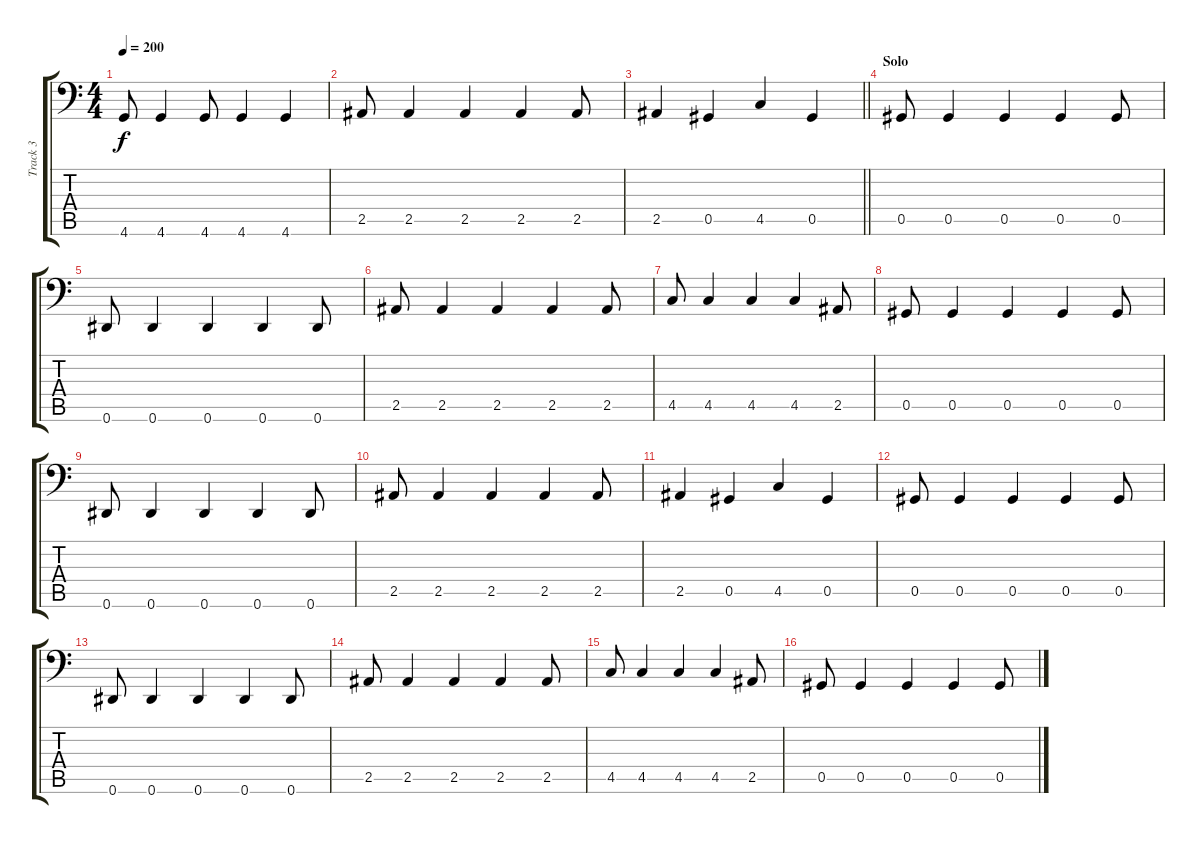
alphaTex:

\track ("Track 3" "Track 3") {instrument electricbasspick}
\staff {score tabs}
\tuning (Eb3 Bb2 Gb2 Db2 Ab1 Eb1) {hide}
\ts (4 4)
\tempo 200
\clef f4
\ks c
4.6.8{dy f} 4.6.4 4.6.8 4.6.4 4.6.4 |
2.5.8 2.5.4 2.5.4 2.5.4 2.5.8 |
\barLineRight lightlight
2.5.4 0.5.4 4.5.4 0.5.4 |
\section ("" "Solo")
0.5.8 0.5.4 0.5.4 0.5.4 0.5.8 |
0.6.8 0.6.4 0.6.4 0.6.4 0.6.8 |
2.5.8 2.5.4 2.5.4 2.5.4 2.5.8 |
4.5.8 4.5.4 4.5.4 4.5.4 2.5.8 |
0.5.8 0.5.4 0.5.4 0.5.4 0.5.8 |
0.6.8 0.6.4 0.6.4 0.6.4 0.6.8 |
2.5.8 2.5.4 2.5.4 2.5.4 2.5.8 |
2.5.4 0.5.4 4.5.4 0.5.4 |
0.5.8 0.5.4 0.5.4 0.5.4 0.5.8 |
0.6.8 0.6.4 0.6.4 0.6.4 0.6.8 |
2.5.8 2.5.4 2.5.4 2.5.4 2.5.8 |
4.5.8 4.5.4 4.5.4 4.5.4 2.5.8 |
0.5.8 0.5.4 0.5.4 0.5.4 0.5.8
